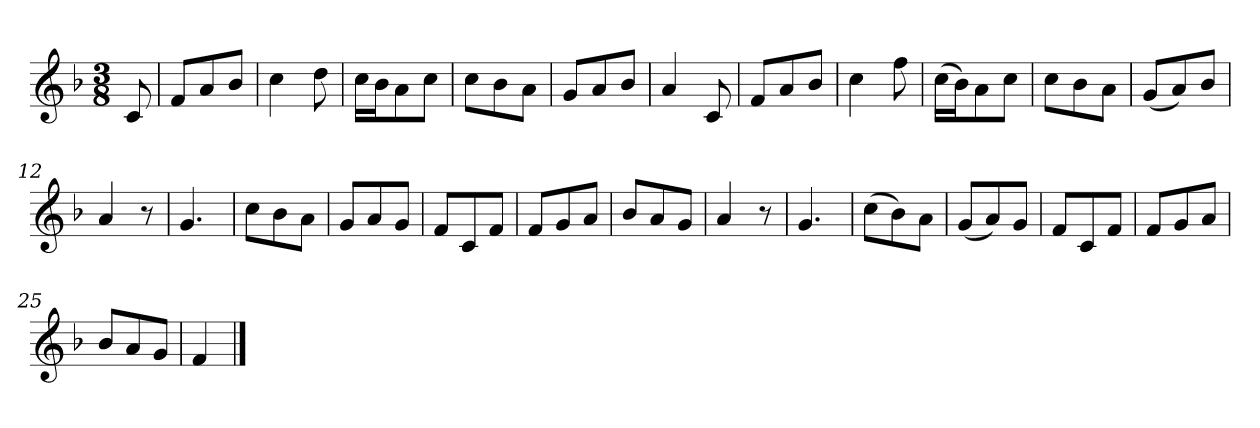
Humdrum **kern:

**kern
*part1
*staff1
*k[b-]
*M3/8
*MM120
=
8c
=1
8fL
8a
8b-J
=2
4cc
8dd
=3
16ccLL
16b-J
8a
8ccJ
=4
8ccL
8b-
8aJ
=5
8gL
8a
8b-J
=6
4a
8c
=7
8fL
8a
8b-J
=8
4cc
8ff
=9
(16ccLL
16b-J)
8a
8ccJ
=10
8ccL
8b-
8aJ
=11
(8gL
8a)
8b-J
=12
4a
8r
=13
4.g
=14
8ccL
8b-
8aJ
=15
8gL
8a
8gJ
=16
8fL
8c
8fJ
=17
8fL
8g
8aJ
=18
8b-L
8a
8gJ
=19
4a
8r
=20
4.g
=21
(8ccL
8b-)
8aJ
=22
(8gL
8a)
8gJ
=23
8fL
8c
8fJ
=24
8fL
8g
8aJ
=25
8b-L
8a
8gJ
=26
4f
==
*-
